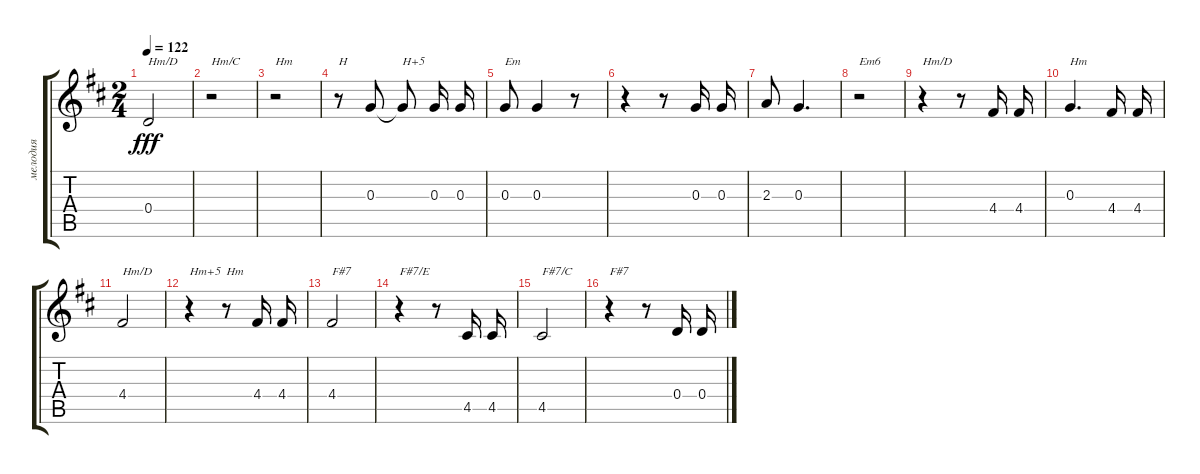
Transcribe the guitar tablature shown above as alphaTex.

\track ("мелодия" "мелодия") {instrument acousticguitarsteel}
\staff {score tabs}
\tuning (E4 B3 G3 D3 A2 E2) {hide}
\ts (2 4)
\tempo 122
\clef g2
\ks bminor
0.4.2{txt "Hm/D" dy fff} |
r.2{txt "Hm/C"} |
r.2{txt "Hm"} |
r.8{txt "H"} 0.3.8 0.3{t}.8{txt "H+5" beam split} 0.3.16{beam split} 0.3.16 |
0.3.8{txt "Em"} 0.3.4 r.8 |
r.4 r.8 0.3.16{beam split} 0.3.16 |
2.3.8 0.3.4{d} |
r.2{txt "Em6"} |
r.4{txt "Hm/D"} r.8 4.4.16{beam split} 4.4.16 |
0.3.4{d txt "Hm"} 4.4.16{beam split} 4.4.16 |
4.4.2{txt "Hm/D"} |
r.4{txt "Hm+5"} r.8{txt "Hm"} 4.4.16{beam split} 4.4.16 |
4.4.2{txt "F#7"} |
r.4{txt "F#7/E"} r.8 4.5.16{beam split} 4.5.16 |
4.5.2{txt "F#7/C"} |
r.4{txt "F#7"} r.8 0.4.16{beam split} 0.4.16
